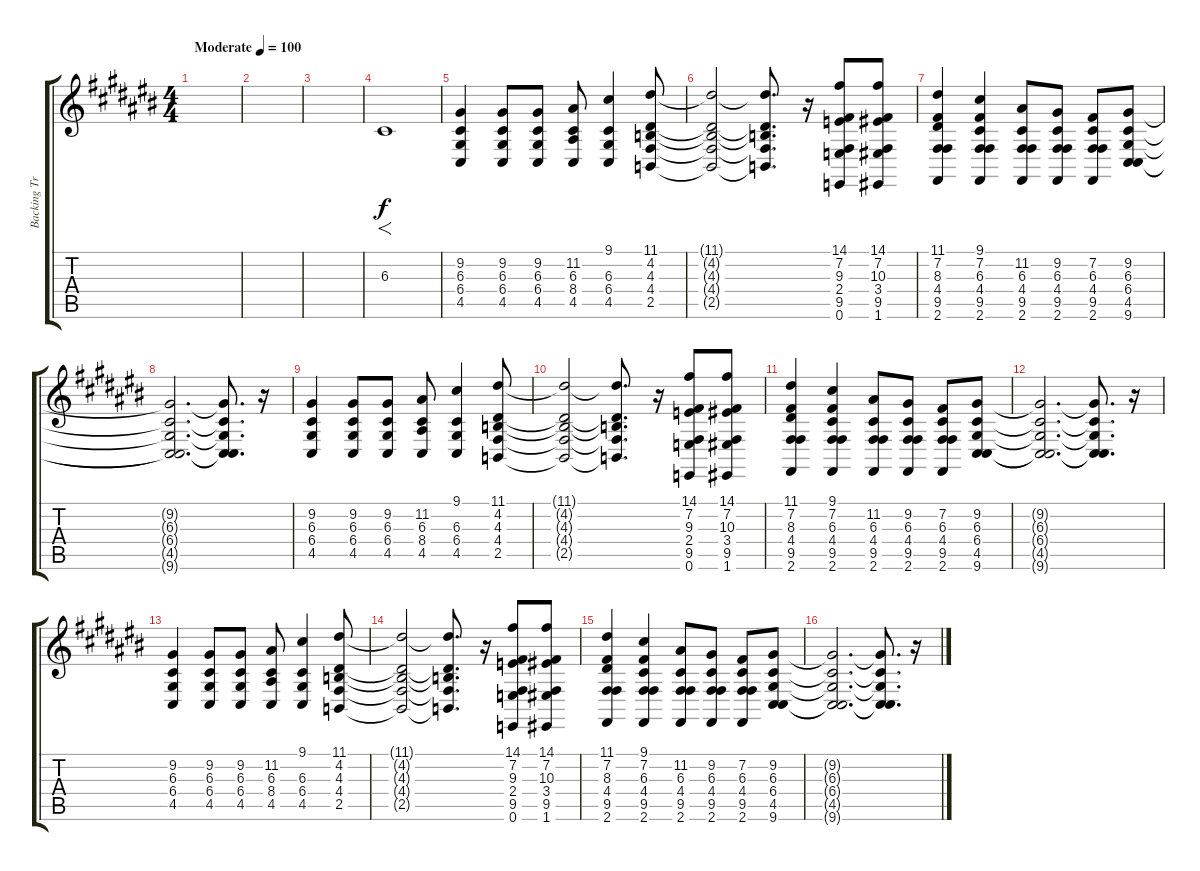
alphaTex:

\track ("Backing Trumpets" "Backing Tr") {instrument trumpet}
\staff {score tabs}
\tuning (E4 B3 G3 D3 A2 E2) {hide}
\ts (4 4)
\tempo (100 "Moderate")
\clef g2
\ks c#
|
|
|
6.3.1{f} |
(9.2 6.3 6.4 4.5).4 (9.2 6.3 6.4 4.5).8 (9.2 6.3 6.4 4.5).8 (11.2 6.3 8.4 4.5).8 (9.1 6.3 6.4 4.5).4 (11.1 4.2 4.3 4.4 2.5).8 |
(11.1{t} 4.2{t} 4.3{t} 4.4{t} 2.5{t}).2 (11.1{t} 4.2{t} 4.3{t} 4.4{t} 2.5{t}).8{d} r.16 (14.1 7.2 9.3 2.4 9.5 0.6).8 (14.1 7.2 10.3 3.4 9.5 1.6).8 |
(11.1 7.2 8.3 4.4 9.5 2.6).4 (9.1 7.2 6.3 4.4 9.5 2.6).4 (11.2 6.3 4.4 9.5 2.6).8 (9.2 6.3 4.4 9.5 2.6).8 (7.2 6.3 4.4 9.5 2.6).8 (9.2 6.3 6.4 4.5 9.6).8 |
(9.2{t} 6.3{t} 6.4{t} 4.5{t} 9.6{t}).2{d} (9.2{t} 6.3{t} 6.4{t} 4.5{t} 9.6{t}).8{d} r.16 |
(9.2 6.3 6.4 4.5).4 (9.2 6.3 6.4 4.5).8 (9.2 6.3 6.4 4.5).8 (11.2 6.3 8.4 4.5).8 (9.1 6.3 6.4 4.5).4 (11.1 4.2 4.3 4.4 2.5).8 |
(11.1{t} 4.2{t} 4.3{t} 4.4{t} 2.5{t}).2 (11.1{t} 4.2{t} 4.3{t} 4.4{t} 2.5{t}).8{d} r.16 (14.1 7.2 9.3 2.4 9.5 0.6).8 (14.1 7.2 10.3 3.4 9.5 1.6).8 |
(11.1 7.2 8.3 4.4 9.5 2.6).4 (9.1 7.2 6.3 4.4 9.5 2.6).4 (11.2 6.3 4.4 9.5 2.6).8 (9.2 6.3 4.4 9.5 2.6).8 (7.2 6.3 4.4 9.5 2.6).8 (9.2 6.3 6.4 4.5 9.6).8 |
(9.2{t} 6.3{t} 6.4{t} 4.5{t} 9.6{t}).2{d} (9.2{t} 6.3{t} 6.4{t} 4.5{t} 9.6{t}).8{d} r.16 |
(9.2 6.3 6.4 4.5).4 (9.2 6.3 6.4 4.5).8 (9.2 6.3 6.4 4.5).8 (11.2 6.3 8.4 4.5).8 (9.1 6.3 6.4 4.5).4 (11.1 4.2 4.3 4.4 2.5).8 |
(11.1{t} 4.2{t} 4.3{t} 4.4{t} 2.5{t}).2 (11.1{t} 4.2{t} 4.3{t} 4.4{t} 2.5{t}).8{d} r.16 (14.1 7.2 9.3 2.4 9.5 0.6).8 (14.1 7.2 10.3 3.4 9.5 1.6).8 |
(11.1 7.2 8.3 4.4 9.5 2.6).4 (9.1 7.2 6.3 4.4 9.5 2.6).4 (11.2 6.3 4.4 9.5 2.6).8 (9.2 6.3 4.4 9.5 2.6).8 (7.2 6.3 4.4 9.5 2.6).8 (9.2 6.3 6.4 4.5 9.6).8 |
(9.2{t} 6.3{t} 6.4{t} 4.5{t} 9.6{t}).2{d} (9.2{t} 6.3{t} 6.4{t} 4.5{t} 9.6{t}).8{d} r.16
